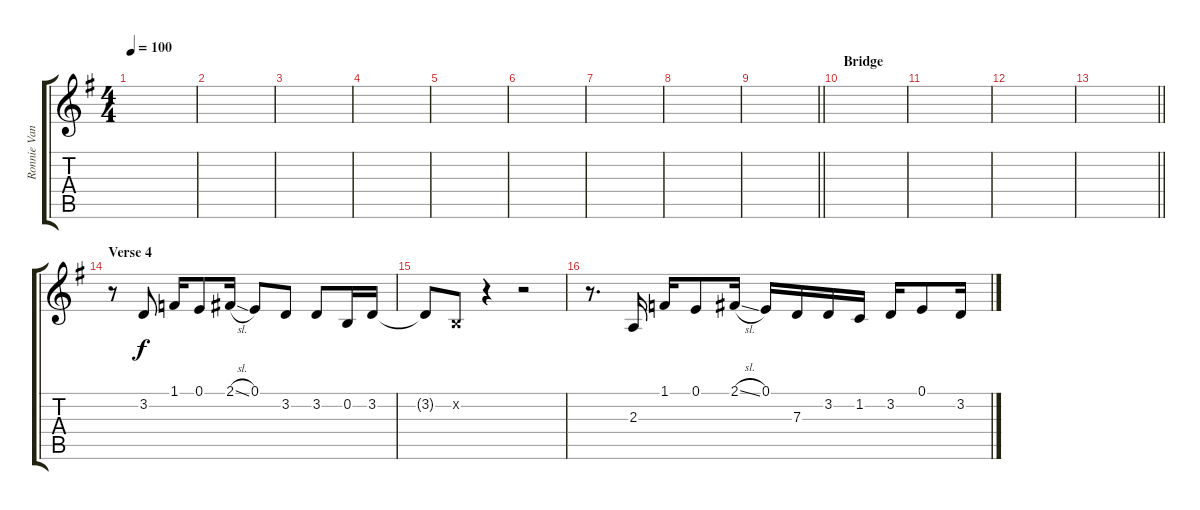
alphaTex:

\track ("Ronnie Van Zant" "Ronnie Van") {instrument lead5charang}
\staff {score tabs}
\tuning (E4 B3 G3 D3 A2 E2) {hide}
\ts (4 4)
\tempo 100
\clef g2
\ks g
|
|
|
|
|
|
|
|
\barLineRight lightlight
|
\section ("" "Bridge")
|
|
|
\barLineRight lightlight
|
\section ("" "Verse 4")
r.8 3.2.8 1.1.16 0.1.8 2.1{sl}.16 0.1.8 3.2.8 3.2.8 0.2.16 3.2.16 |
3.2{t}.8 0.2{x}.8 r.4 r.2 |
r.8{d} 2.3.16 1.1.16 0.1.8 2.1{sl}.16 0.1.16 7.3.16 3.2.16 1.2.16 3.2.16 0.1.8 3.2.16
